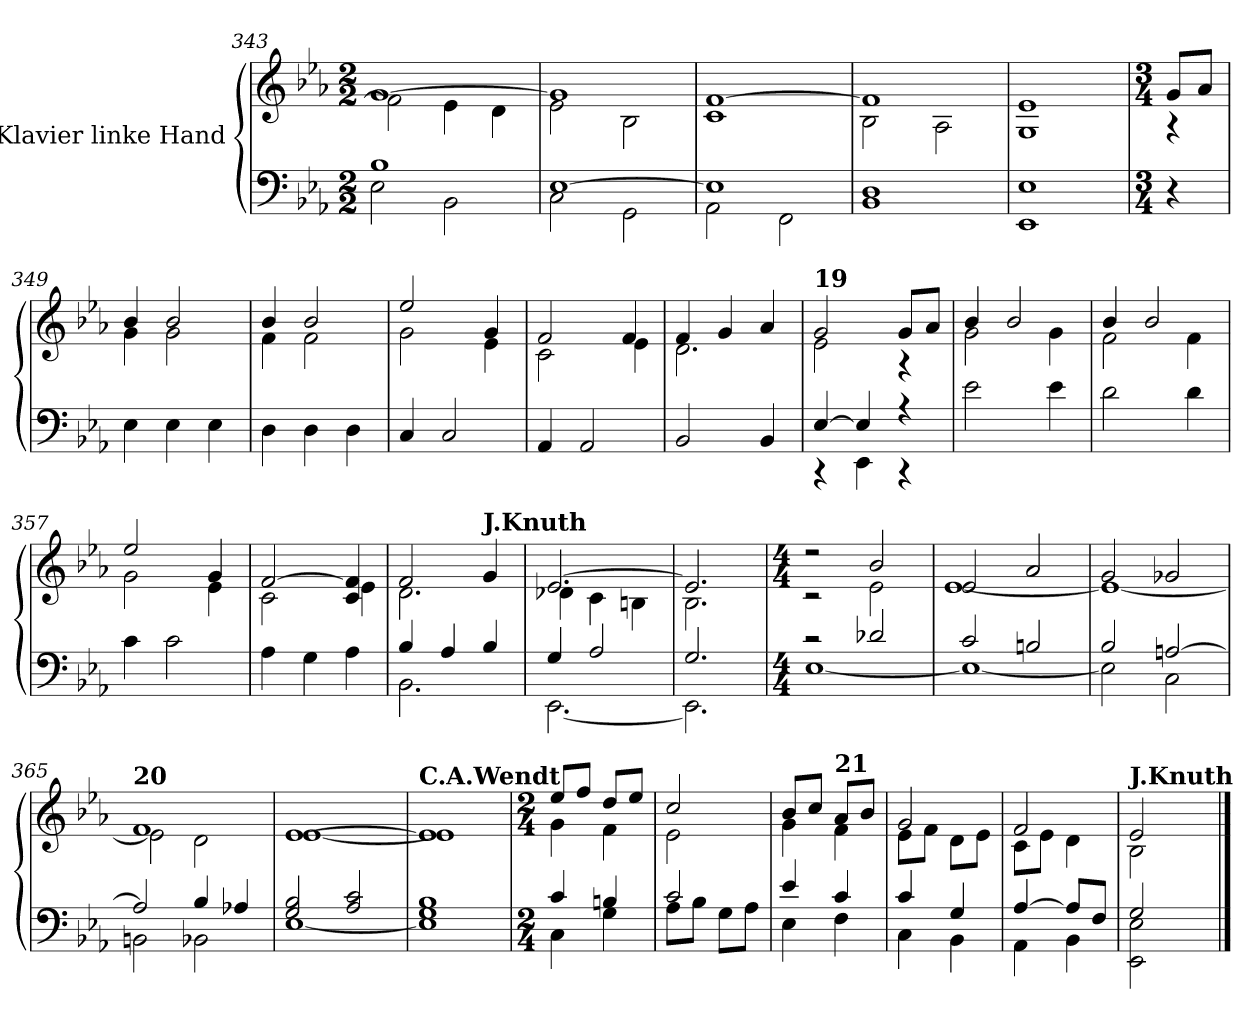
**kern	**kern
*part1	*part1
*staff2	*staff1
*I"Klavier linke Hand	*
!!LO:LB:g=z
*clefF4	*clefG2
*k[b-e-a-]	*k[b-e-a-]
*M2/2	*M2/2
=343	=343
*^	*^
1B-	2E-\	[1g	2f\]
.	2BB-\	.	4e-\
.	.	.	4d\
=344	=344	=344	=344
[1E-	2C\	1g]	2e-\
.	2GG\	.	2B-\
=345	=345	=345	=345
1E-]	2AA-\	[1f	1c
.	2FF\	.	.
=346	=346	=346	=346
1D	1BB-	1f]	2B-\
.	.	.	2A-\
=347	=347	=347	=347
1E-	1EE-	1e-	1G
*v	*v	*	*
!!LO:PB:g=z	!!
=348	=348	=348
*M3/4	*M3/4	*
4r	8g/L	4r
.	8a-/J	.
=349	=349	=349
4E-\	4b-/	4g\
4E-\	2b-/	2g\
4E-\	.	.
=350	=350	=350
4D\	4b-/	4f\
4D\	2b-/	2f\
4D\	.	.
=351	=351	=351
4C/	2ee-/	2g\
2C/	.	.
.	4g/	4e-\
=352	=352	=352
4AA-/	2f/	2c\
2AA-/	.	.
.	4f/	4e-\
=353	=353	=353
2BB-/	4f/	2.d\
.	4g/	.
4BB-/	4a-/	.
=354	=354	=354
*^	*	*
!	!	!LO:TX:a:B:t=19	!
[4E-/	4r	2g/	2e-\
4E-/]	4EE-\	.	.
4r	4r	8g/L	4r
.	.	8a-/J	.
*v	*v	*	*
=355	=355	=355
2e-\	4b-/	2g\
.	2b-/	.
4e-\	.	4g\
!!LO:LB:g=z	!!
=356	=356	=356
2d\	4b-/	2f\
.	2b-/	.
4d\	.	4f\
=357	=357	=357
4c\	2ee-/	2g\
2c\	.	.
.	4g/	4e-\
=358	=358	=358
4A-\	[2f/	2c\
4G\	.	.
4A-\	4c/ 4f/]	4e-\
=359	=359	=359
*^	*	*
4B-/	2.BB-\	2f/	2.d\
4A-/	.	.	.
!	!	!LO:TX:a:B:t=J.Knuth	!
4B-/	.	4g/	.
=360	=360	=360	=360
4G/	[2.EE-\	[2.e-/	4d-X\
2A-/	.	.	4c\
.	.	.	4Bn\
=361	=361	=361	=361
2.G/	2.EE-\]	2.e-/]	2.B-\
!!LO:PB:g=z	!!
=362	=362	=362	=362
*M4/4	*	*M4/4	*
2r	[1E-	2r	2r
2d-X/	.	2b-/	2e-\
=363	=363	=363	=363
2c/	1E-_	2e-/	[1e-
2Bn/	.	2a-/	.
=364	=364	=364	=364
2B-/	2E-\]	2g/	1e-_
[2An/	2C\	2g-X/	.
=365	=365	=365	=365
!	!	!LO:TX:a:B:t=20	!
2A/]	2BBn\	1f	2e-\]
4B-/	2BB-X\	.	2d\
4A-X/	.	.	.
=366	=366	=366	=366
2G/ 2B-/	[1E-	[1e-	[1e-
2A-/ 2c/	.	.	.
=367	=367	=367	=367
!	!	!LO:TX:a:B:t=C.A.Wendt	!
1G 1B-	1E->]	1e->]	1e-]
!!LO:LB:g=z	!!
=368	=368	=368	=368
*M2/4	*	*M2/4	*
4c/	4C\	8ee-/L	4g\
.	.	8ff/J	.
4Bn/	4G\	8dd/L	4f\
.	.	8ee-/J	.
=369	=369	=369	=369
2c/	8A-\L	2cc/	2e-\
.	8B-\J	.	.
.	8G\L	.	.
.	8A-\J	.	.
=370	=370	=370	=370
4e-/	4E-\	8b-/L	4g\
.	.	8cc/J	.
!	!	!LO:TX:a:B:t=21	!
4c/	4F\	8a-/L	4f\
.	.	8b-/J	.
=371	=371	=371	=371
4c/	4C\	2g/	8e-\L
.	.	.	8f\J
4G/	4BB-\	.	8d\L
.	.	.	8e-\J
=372	=372	=372	=372
[4A-/	4AA-\	2f/	8c\L
.	.	.	8e-\J
8A-/L]	4BB-\	.	4d\
8F/J	.	.	.
=373	=373	=373	=373
!	!	!LO:TX:a:B:t=J.Knuth	!
2G/	2EE-\ 2E-\	2e-/	2B-\
*v	*v	*	*
*	*v	*v
==	==
*-	*-
